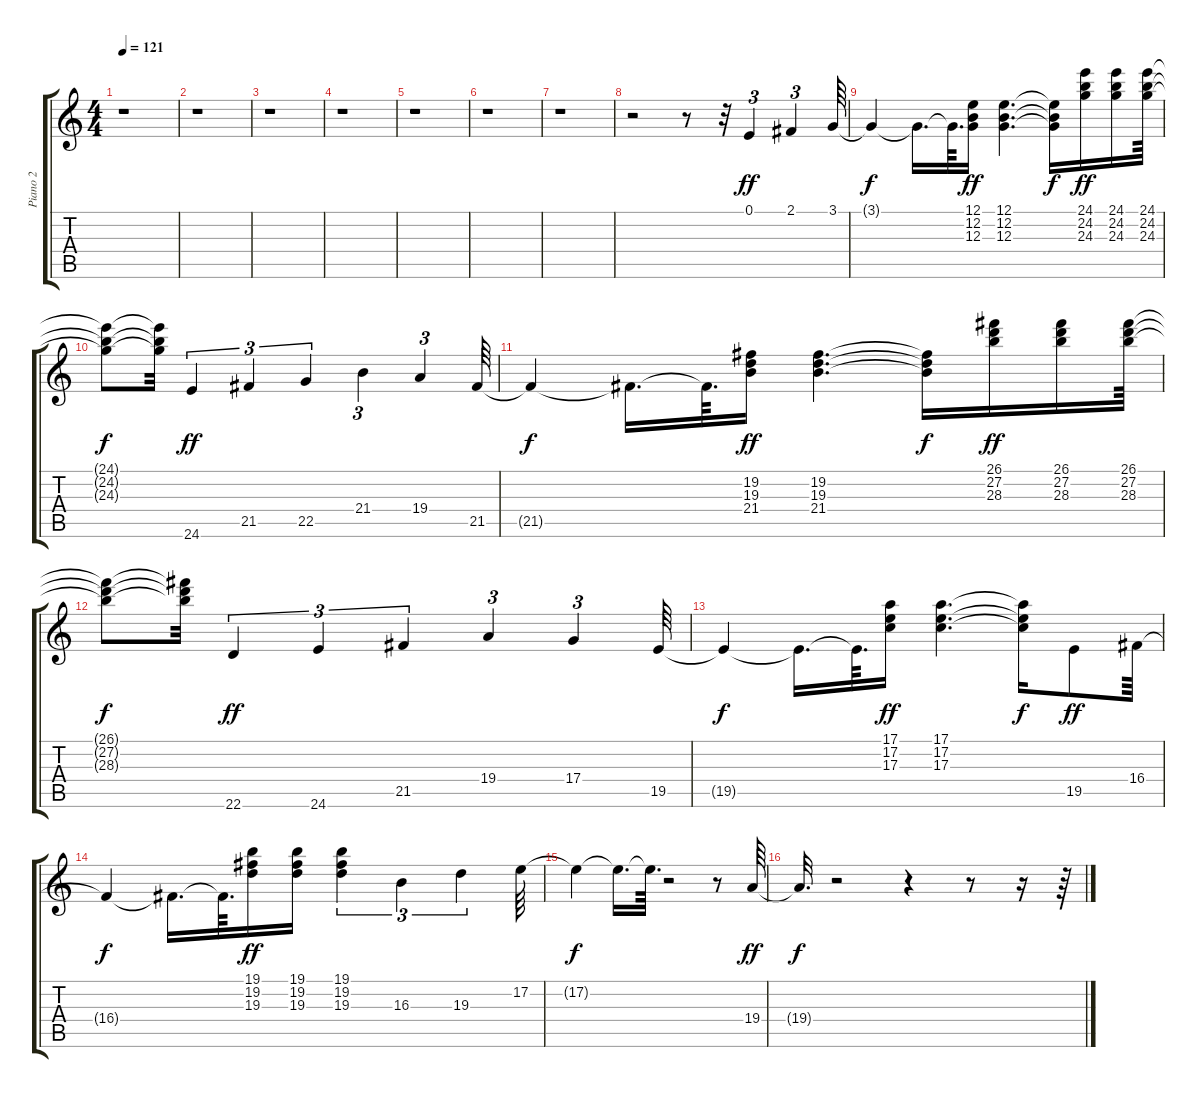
\track ("Piano 2" "Piano 2") {instrument harpsichord}
\staff {score tabs}
\tuning (E4 B3 G3 D3 A2 E2) {hide}
\ts (4 4)
\tempo 121
\clef g2
\ks c
r.1{dy ff} |
r.1 |
r.1 |
r.1 |
r.1 |
r.1 |
r.1 |
r.2 r.8 r.32 0.1.4{tu (3 2)} 2.1.4{tu (3 2)} 3.1.64 |
3.1{t}.4{dy f} 3.1{t}.16{d} 3.1{t}.64{d} (12.1 12.2 12.3).16{dy ff} (12.1 12.2 12.3).4{d} (12.1{t} 12.2{t} 12.3{t}).16{dy f} (24.1 24.2 24.3).16{dy ff} (24.1 24.2 24.3).16 (24.1 24.2 24.3).64 |
(24.1{t} 24.2{t} 24.3{t}).8{dy f} (24.1{t} 24.2{t} 24.3{t}).32 24.6.4{tu (3 2) dy ff} 21.5.4{tu (3 2)} 22.5.4{tu (3 2)} 21.4.4{tu (3 2)} 19.4.4{tu (3 2)} 21.5.64 |
21.5{t}.4{dy f} 21.5{t}.16{d} 21.5{t}.64{d} (19.2 19.3 21.4).16{dy ff} (19.2 19.3 21.4).4{d} (19.2{t} 19.3{t} 21.4{t}).16{dy f} (26.1 27.2 28.3).16{dy ff} (26.1 27.2 28.3).16 (26.1 27.2 28.3).64 |
(26.1{t} 27.2{t} 28.3{t}).8{dy f} (26.1{t} 27.2{t} 28.3{t}).32 22.6.4{tu (3 2) dy ff} 24.6.4{tu (3 2)} 21.5.4{tu (3 2)} 19.4.4{tu (3 2)} 17.4.4{tu (3 2)} 19.5.64 |
19.5{t}.4{dy f} 19.5{t}.16{d} 19.5{t}.64{d} (17.1 17.2 17.3).16{dy ff} (17.1 17.2 17.3).4{d} (17.1{t} 17.2{t} 17.3{t}).16{dy f} 19.5.8{dy ff} 16.4.64 |
16.4{t}.4{dy f} 16.4{t}.16{d} 16.4{t}.64{d} (19.1 19.2 19.3).16{dy ff} (19.1 19.2 19.3).16 (19.1 19.2 19.3).4{tu (3 2)} 16.3.4{tu (3 2)} 19.3.4{tu (3 2)} 17.2.64 |
17.2{t}.4{dy f} 17.2{t}.16{d} 17.2{t}.64{d} r.2 r.8 19.4.64{dy ff} |
19.4{t}.32{d dy f} r.2 r.4 r.8 r.16 r.64
